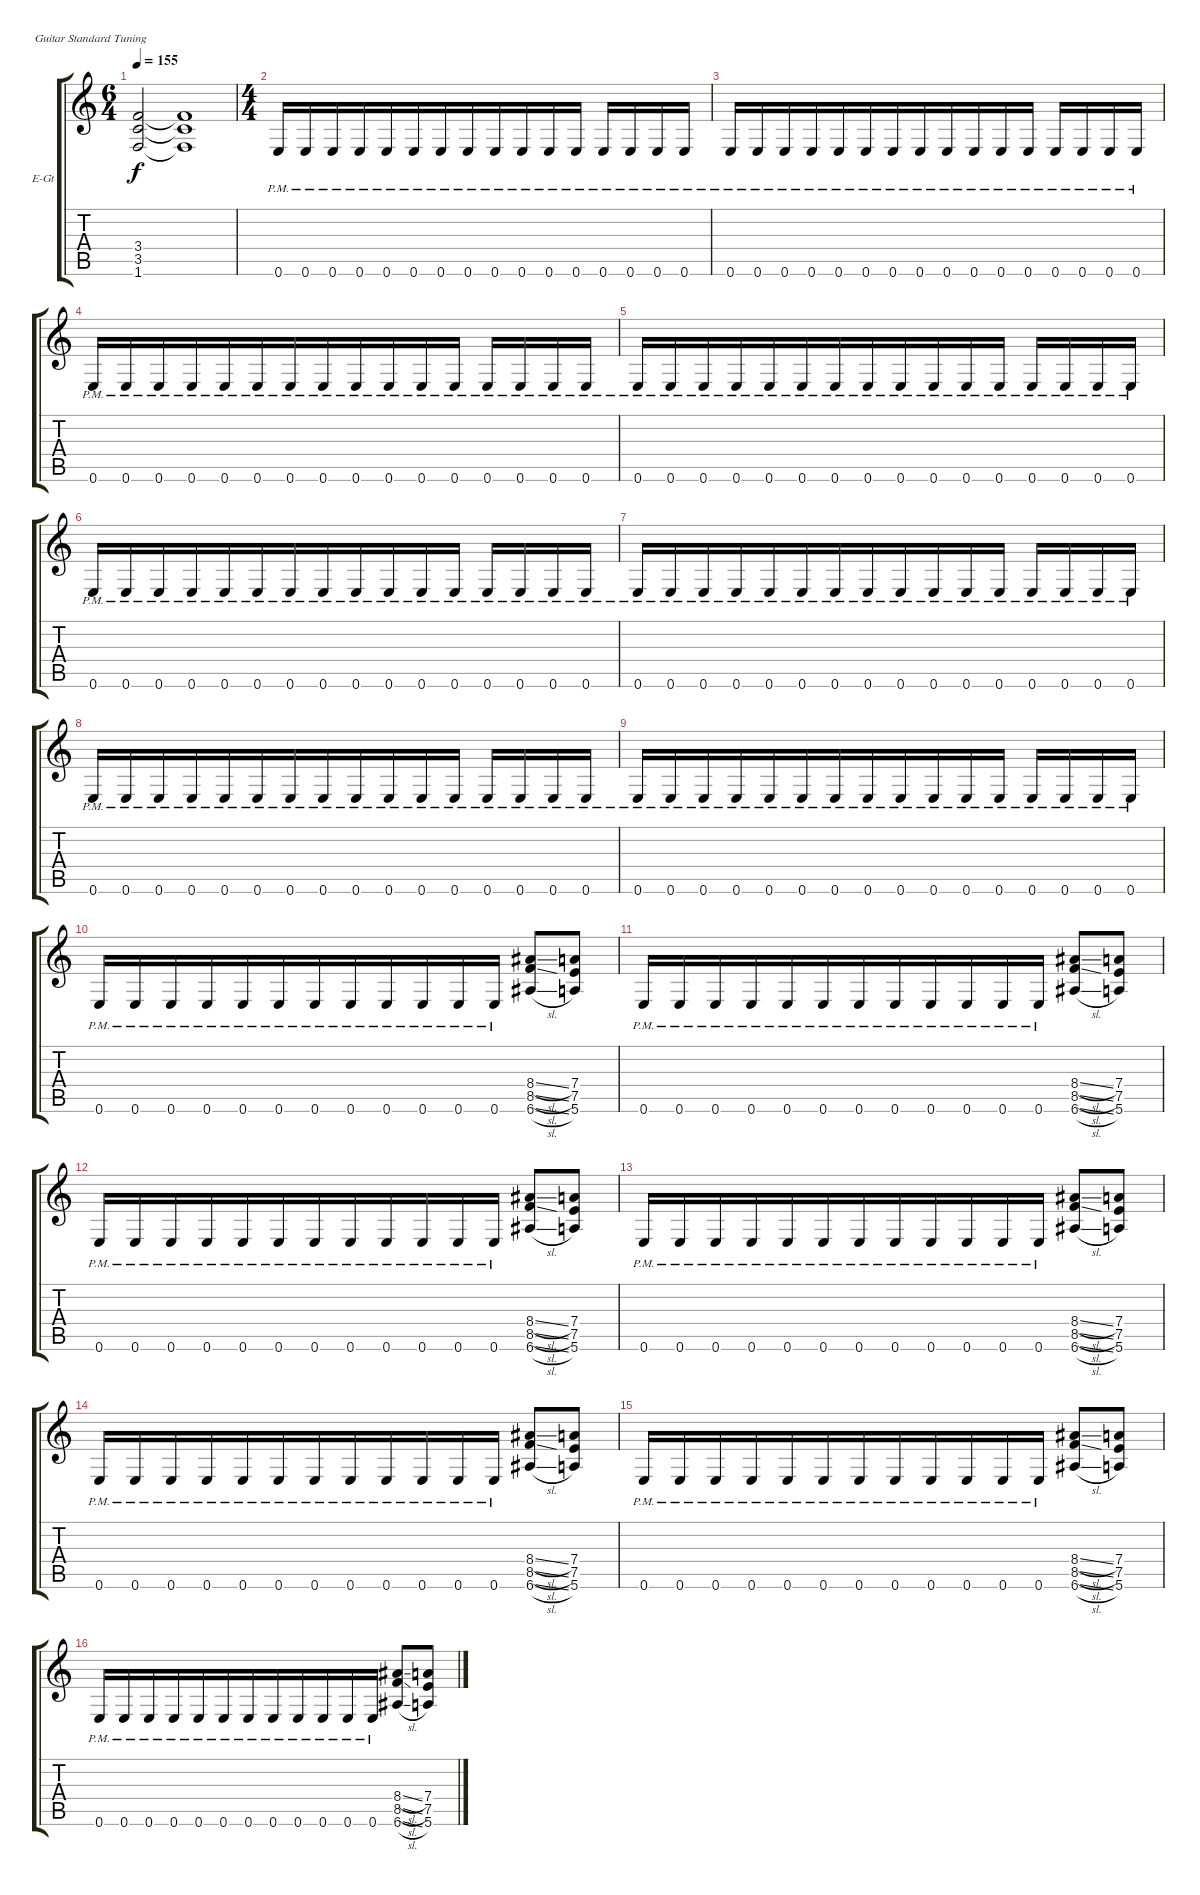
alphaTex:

\bracketExtendMode groupsimilarinstruments
\firstSystemTrackNameOrientation horizontal
\otherSystemsTrackNameOrientation horizontal
\track ("Jeff Young" "E-Gt") {instrument distortionguitar}
\staff {score tabs}
\tuning (E4 B3 G3 D3 A2 E2)
\ts (6 4)
\beaming (8 6 6)
\tempo 155
\clef g2
\ks c
(3.4{t} 3.5{t} 1.6{t}).2{dy f} (3.4{t} 3.5{t} 1.6{t}).1 |
\ts (4 4)
\beaming (8 6 6)
0.6{pm}.16 0.6{pm}.16 0.6{pm}.16 0.6{pm}.16 0.6{pm}.16 0.6{pm}.16 0.6{pm}.16 0.6{pm}.16 0.6{pm}.16 0.6{pm}.16 0.6{pm}.16 0.6{pm}.16 0.6{pm}.16 0.6{pm}.16 0.6{pm}.16 0.6{pm}.16 |
0.6{pm}.16 0.6{pm}.16 0.6{pm}.16 0.6{pm}.16 0.6{pm}.16 0.6{pm}.16 0.6{pm}.16 0.6{pm}.16 0.6{pm}.16 0.6{pm}.16 0.6{pm}.16 0.6{pm}.16 0.6{pm}.16 0.6{pm}.16 0.6{pm}.16 0.6{pm}.16 |
0.6{pm}.16 0.6{pm}.16 0.6{pm}.16 0.6{pm}.16 0.6{pm}.16 0.6{pm}.16 0.6{pm}.16 0.6{pm}.16 0.6{pm}.16 0.6{pm}.16 0.6{pm}.16 0.6{pm}.16 0.6{pm}.16 0.6{pm}.16 0.6{pm}.16 0.6{pm}.16 |
0.6{pm}.16 0.6{pm}.16 0.6{pm}.16 0.6{pm}.16 0.6{pm}.16 0.6{pm}.16 0.6{pm}.16 0.6{pm}.16 0.6{pm}.16 0.6{pm}.16 0.6{pm}.16 0.6{pm}.16 0.6{pm}.16 0.6{pm}.16 0.6{pm}.16 0.6{pm}.16 |
0.6{pm}.16 0.6{pm}.16 0.6{pm}.16 0.6{pm}.16 0.6{pm}.16 0.6{pm}.16 0.6{pm}.16 0.6{pm}.16 0.6{pm}.16 0.6{pm}.16 0.6{pm}.16 0.6{pm}.16 0.6{pm}.16 0.6{pm}.16 0.6{pm}.16 0.6{pm}.16 |
0.6{pm}.16 0.6{pm}.16 0.6{pm}.16 0.6{pm}.16 0.6{pm}.16 0.6{pm}.16 0.6{pm}.16 0.6{pm}.16 0.6{pm}.16 0.6{pm}.16 0.6{pm}.16 0.6{pm}.16 0.6{pm}.16 0.6{pm}.16 0.6{pm}.16 0.6{pm}.16 |
0.6{pm}.16 0.6{pm}.16 0.6{pm}.16 0.6{pm}.16 0.6{pm}.16 0.6{pm}.16 0.6{pm}.16 0.6{pm}.16 0.6{pm}.16 0.6{pm}.16 0.6{pm}.16 0.6{pm}.16 0.6{pm}.16 0.6{pm}.16 0.6{pm}.16 0.6{pm}.16 |
0.6{pm}.16 0.6{pm}.16 0.6{pm}.16 0.6{pm}.16 0.6{pm}.16 0.6{pm}.16 0.6{pm}.16 0.6{pm}.16 0.6{pm}.16 0.6{pm}.16 0.6{pm}.16 0.6{pm}.16 0.6{pm}.16 0.6{pm}.16 0.6{pm}.16 0.6{pm}.16 |
0.6{pm}.16 0.6{pm}.16 0.6{pm}.16 0.6{pm}.16 0.6{pm}.16 0.6{pm}.16 0.6{pm}.16 0.6{pm}.16 0.6{pm}.16 0.6{pm}.16 0.6{pm}.16 0.6{pm}.16 (8.4{sl} 8.5{sl} 6.6{sl}).8 (7.4 7.5 5.6).8 |
0.6{pm}.16 0.6{pm}.16 0.6{pm}.16 0.6{pm}.16 0.6{pm}.16 0.6{pm}.16 0.6{pm}.16 0.6{pm}.16 0.6{pm}.16 0.6{pm}.16 0.6{pm}.16 0.6{pm}.16 (8.4{sl} 8.5{sl} 6.6{sl}).8 (7.4 7.5 5.6).8 |
0.6{pm}.16 0.6{pm}.16 0.6{pm}.16 0.6{pm}.16 0.6{pm}.16 0.6{pm}.16 0.6{pm}.16 0.6{pm}.16 0.6{pm}.16 0.6{pm}.16 0.6{pm}.16 0.6{pm}.16 (8.4{sl} 8.5{sl} 6.6{sl}).8 (7.4 7.5 5.6).8 |
0.6{pm}.16 0.6{pm}.16 0.6{pm}.16 0.6{pm}.16 0.6{pm}.16 0.6{pm}.16 0.6{pm}.16 0.6{pm}.16 0.6{pm}.16 0.6{pm}.16 0.6{pm}.16 0.6{pm}.16 (8.4{sl} 8.5{sl} 6.6{sl}).8 (7.4 7.5 5.6).8 |
0.6{pm}.16 0.6{pm}.16 0.6{pm}.16 0.6{pm}.16 0.6{pm}.16 0.6{pm}.16 0.6{pm}.16 0.6{pm}.16 0.6{pm}.16 0.6{pm}.16 0.6{pm}.16 0.6{pm}.16 (8.4{sl} 8.5{sl} 6.6{sl}).8 (7.4 7.5 5.6).8 |
0.6{pm}.16 0.6{pm}.16 0.6{pm}.16 0.6{pm}.16 0.6{pm}.16 0.6{pm}.16 0.6{pm}.16 0.6{pm}.16 0.6{pm}.16 0.6{pm}.16 0.6{pm}.16 0.6{pm}.16 (8.4{sl} 8.5{sl} 6.6{sl}).8 (7.4 7.5 5.6).8 |
0.6{pm}.16 0.6{pm}.16 0.6{pm}.16 0.6{pm}.16 0.6{pm}.16 0.6{pm}.16 0.6{pm}.16 0.6{pm}.16 0.6{pm}.16 0.6{pm}.16 0.6{pm}.16 0.6{pm}.16 (8.4{sl} 8.5{sl} 6.6{sl}).8 (7.4 7.5 5.6).8
